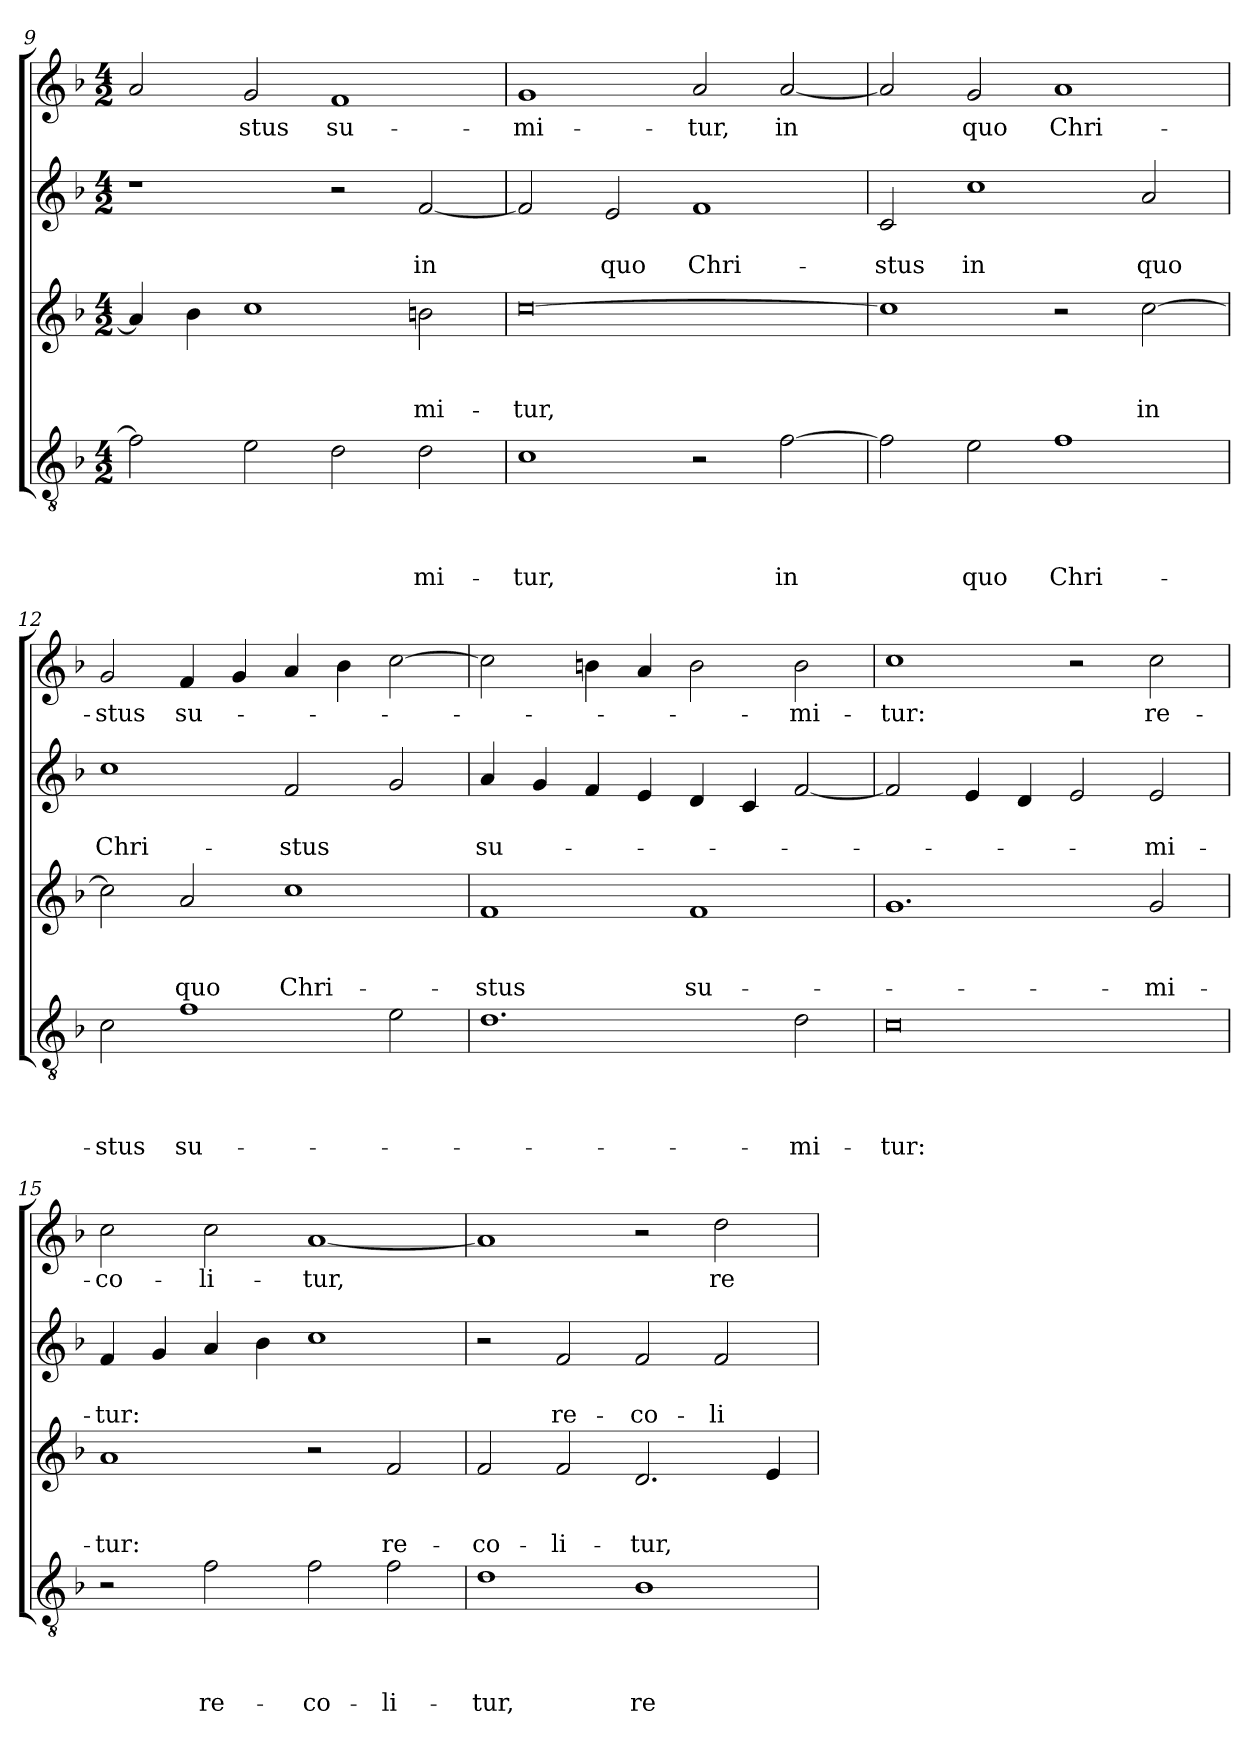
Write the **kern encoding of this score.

**kern	**text	**text	**text	**text	**kern	**text	**text	**text	**kern	**text	**text	**kern	**text
*part4	*part4	*part4	*part4	*part4	*part3	*part3	*part3	*part3	*part2	*part2	*part2	*part1	*part1
*staff4	*staff4	*staff4	*staff4	*staff4	*staff3	*staff3	*staff3	*staff3	*staff2	*staff2	*staff2	*staff1	*staff1
*clefGv2	*	*	*	*	*clefG2	*	*	*	*clefG2	*	*	*clefG2	*
*k[b-]	*	*	*	*	*k[b-]	*	*	*	*k[b-]	*	*	*k[b-]	*
*F:	*	*	*	*	*F:	*	*	*	*F:	*	*	*F:	*
*M4/2	*	*	*	*	*M4/2	*	*	*	*M4/2	*	*	*M4/2	*
=9	=9	=9	=9	=9	=9	=9	=9	=9	=9	=9	=9	=9	=9
2f\]	.	.	.	.	4a/]	.	.	.	1r	.	.	2a/	.
.	.	.	.	.	4b-\	.	.	.	.	.	.	.	.
!	!	!	!	!	!	!	!	!	!	!	!	!	!LO:LY:b
2e\	.	.	.	.	1cc	.	.	.	.	.	.	2g/	-stus
!	!	!	!	!	!	!	!	!	!	!	!	!	!LO:LY:b
2d\	.	.	.	.	.	.	.	.	2r	.	.	1f	su-
!	!	!	!	!LO:LY:b	!	!	!	!LO:LY:b	!	!	!LO:LY:b	!	!
2d\	.	.	.	-mi-	2bn\	.	.	-mi-	[2f/	.	in	.	.
=10	=10	=10	=10	=10	=10	=10	=10	=10	=10	=10	=10	=10	=10
!	!	!	!	!LO:LY:b	!	!	!	!LO:LY:b	!	!	!	!	!LO:LY:b
1c	.	.	.	-tur,	[0cc	.	.	-tur,	2f/]	.	.	1g	-mi-
!	!	!	!	!	!	!	!	!	!	!	!LO:LY:b	!	!
.	.	.	.	.	.	.	.	.	2e/	.	quo	.	.
!	!	!	!	!	!	!	!	!	!	!	!LO:LY:b	!	!LO:LY:b
2r	.	.	.	.	.	.	.	.	1f	.	Chri-	2a/	-tur,
!	!	!	!	!LO:LY:b	!	!	!	!	!	!	!	!	!LO:LY:b
[2f\	.	.	.	in	.	.	.	.	.	.	.	[2a/	in
=11	=11	=11	=11	=11	=11	=11	=11	=11	=11	=11	=11	=11	=11
!	!	!	!	!	!	!	!	!	!	!	!LO:LY:b	!	!
2f\]	.	.	.	.	1cc]	.	.	.	2c/	.	-stus	2a/]	.
!	!	!	!	!LO:LY:b	!	!	!	!	!	!	!LO:LY:b	!	!LO:LY:b
2e\	.	.	.	quo	.	.	.	.	1cc	.	in	2g/	quo
!	!	!	!	!LO:LY:b	!	!	!	!	!	!	!	!	!LO:LY:b
1f	.	.	.	Chri-	2r	.	.	.	.	.	.	1a	Chri-
!	!	!	!	!	!	!	!	!LO:LY:b	!	!	!LO:LY:b	!	!
.	.	.	.	.	[2cc\	.	.	in	2a/	.	quo	.	.
=12	=12	=12	=12	=12	=12	=12	=12	=12	=12	=12	=12	=12	=12
!	!	!	!	!LO:LY:b	!	!	!	!	!	!	!LO:LY:b	!	!LO:LY:b
2c\	.	.	.	-stus	2cc\]	.	.	.	1cc	.	Chri-	2g/	-stus
!	!	!	!	!LO:LY:b	!	!	!	!LO:LY:b	!	!	!	!	!LO:LY:b
1f	.	.	.	su-	2a/	.	.	quo	.	.	.	4f/	su-
.	.	.	.	.	.	.	.	.	.	.	.	4g/	.
!	!	!	!	!	!	!	!	!LO:LY:b	!	!	!LO:LY:b	!	!
.	.	.	.	.	1cc	.	.	Chri-	2f/	.	-stus	4a/	.
.	.	.	.	.	.	.	.	.	.	.	.	4b-\	.
2e\	.	.	.	.	.	.	.	.	2g/	.	.	[2cc\	.
!!LO:LB:g=z
=13	=13	=13	=13	=13	=13	=13	=13	=13	=13	=13	=13	=13	=13
!	!	!	!	!	!	!	!	!LO:LY:b	!	!	!LO:LY:b	!	!
1.d	.	.	.	.	1f	.	.	-stus	4a/	.	su-	2cc\]	.
.	.	.	.	.	.	.	.	.	4g/	.	.	.	.
.	.	.	.	.	.	.	.	.	4f/	.	.	4bn\	.
.	.	.	.	.	.	.	.	.	4e/	.	.	4a/	.
!	!	!	!	!	!	!	!	!LO:LY:b	!	!	!	!	!
.	.	.	.	.	1f	.	.	su-	4d/	.	.	2b\	.
.	.	.	.	.	.	.	.	.	4c/	.	.	.	.
!	!	!	!	!LO:LY:b	!	!	!	!	!	!	!	!	!LO:LY:b
2d\	.	.	.	-mi-	.	.	.	.	[2f/	.	.	2b\	-mi-
=14	=14	=14	=14	=14	=14	=14	=14	=14	=14	=14	=14	=14	=14
!	!	!	!	!LO:LY:b	!	!	!	!	!	!	!	!	!LO:LY:b
0c	.	.	.	-tur:	1.g	.	.	.	2f/]	.	.	1cc	-tur:
.	.	.	.	.	.	.	.	.	4e/	.	.	.	.
.	.	.	.	.	.	.	.	.	4d/	.	.	.	.
.	.	.	.	.	.	.	.	.	2e/	.	.	2r	.
!	!	!	!	!	!	!	!	!LO:LY:b	!	!	!LO:LY:b	!	!LO:LY:b
.	.	.	.	.	2g/	.	.	-mi-	2e/	.	-mi-	2cc\	re-
=15	=15	=15	=15	=15	=15	=15	=15	=15	=15	=15	=15	=15	=15
!	!	!	!	!	!	!	!	!LO:LY:b	!	!	!LO:LY:b	!	!LO:LY:b
2r	.	.	.	.	1a	.	.	-tur:	4f/	.	-tur:	2cc\	-co-
.	.	.	.	.	.	.	.	.	4g/	.	.	.	.
!	!	!	!	!LO:LY:b	!	!	!	!	!	!	!	!	!LO:LY:b
2f\	.	.	.	re-	.	.	.	.	4a/	.	.	2cc\	-li-
.	.	.	.	.	.	.	.	.	4b-\	.	.	.	.
!	!	!	!	!LO:LY:b	!	!	!	!	!	!	!	!	!LO:LY:b
2f\	.	.	.	-co-	2r	.	.	.	1cc	.	.	[1a	-tur,
!	!	!	!	!LO:LY:b	!	!	!	!LO:LY:b	!	!	!	!	!
2f\	.	.	.	-li-	2f/	.	.	re-	.	.	.	.	.
=16	=16	=16	=16	=16	=16	=16	=16	=16	=16	=16	=16	=16	=16
!	!	!	!	!LO:LY:b	!	!	!	!LO:LY:b	!	!	!	!	!
1d	.	.	.	-tur,	2f/	.	.	-co-	2r	.	.	1a]	.
!	!	!	!	!	!	!	!	!LO:LY:b	!	!	!LO:LY:b	!	!
.	.	.	.	.	2f/	.	.	-li-	2f/	.	re-	.	.
!	!	!	!	!LO:LY:b	!	!	!	!LO:LY:b	!	!	!LO:LY:b	!	!
1B-	.	.	.	re-	2.d/	.	.	-tur,	2f/	.	-co-	2r	.
!	!	!	!	!	!	!	!	!	!	!	!LO:LY:b	!	!LO:LY:b
.	.	.	.	.	.	.	.	.	2f/	.	-li-	2dd\	re-
.	.	.	.	.	4e/	.	.	.	.	.	.	.	.
=	=	=	=	=	=	=	=	=	=	=	=	=	=
*-	*-	*-	*-	*-	*-	*-	*-	*-	*-	*-	*-	*-	*-
